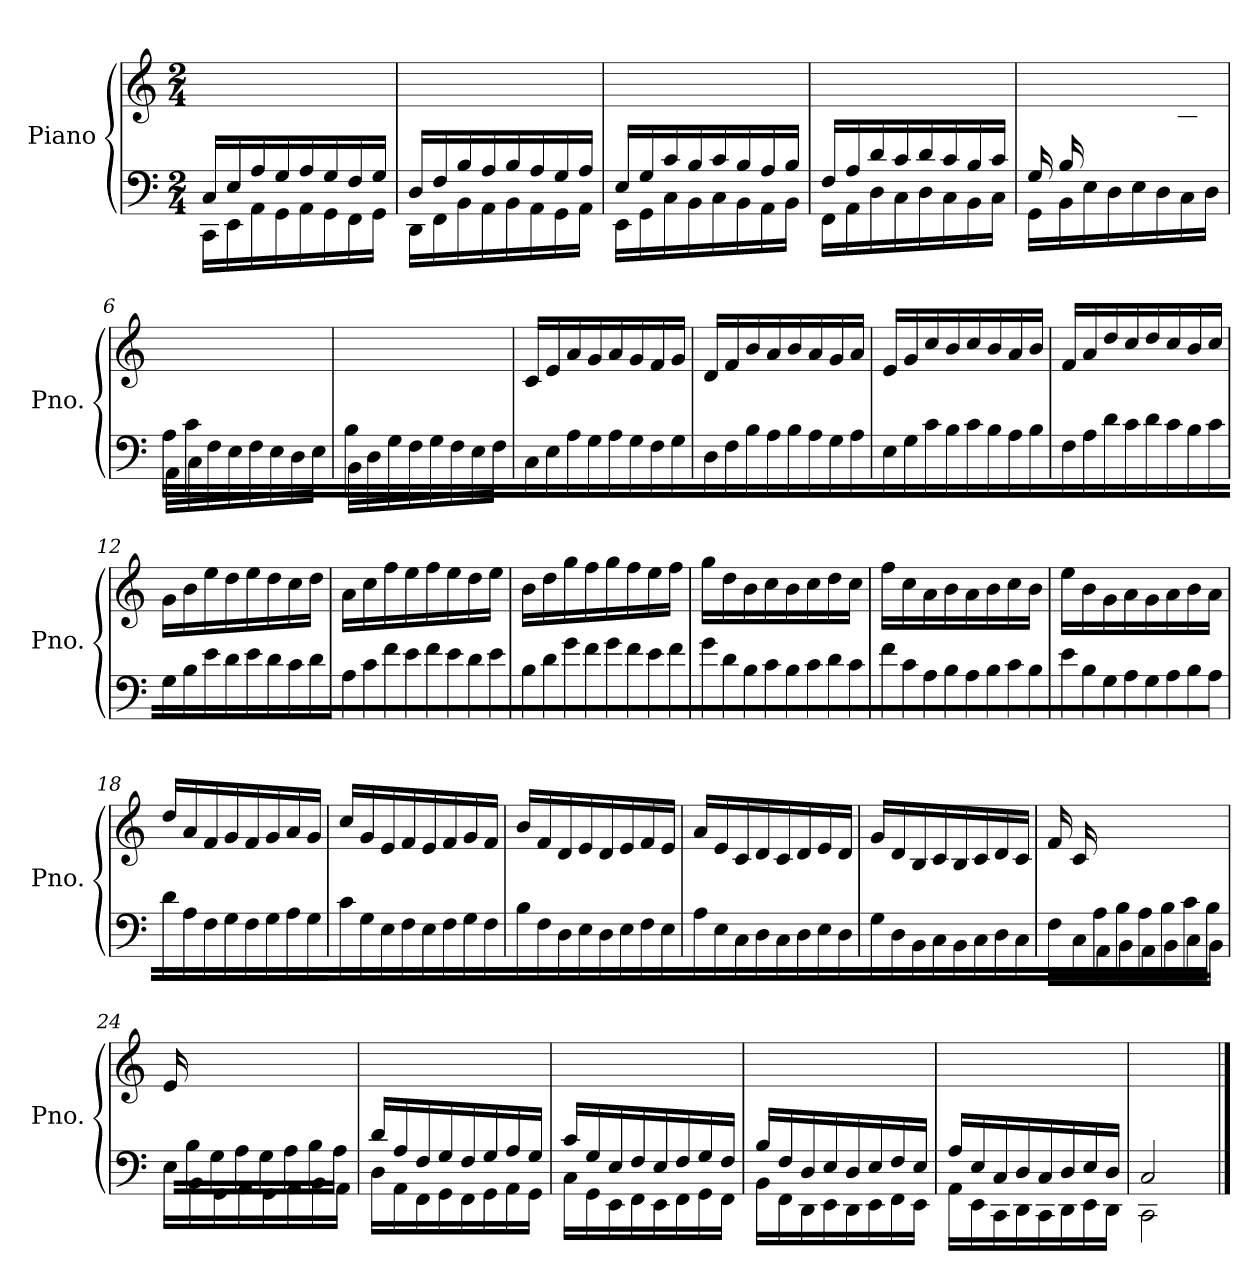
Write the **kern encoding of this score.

**kern	**kern
*part1	*part1
*staff2	*staff1
*I"Piano	*
*I'Pno.	*
*clefF4	*clefG2
*k[]	*k[]
*M2/4	*M2/4
=1	=1
*^	*
16C/LL	16CC<\LL	2ryy
16E/	16EE<\	.
16A/	16AA<\	.
16G/	16GG<\	.
16A/	16AA<\	.
16G/	16GG<\	.
16F/	16FF<\	.
16G/JJ	16GG<\JJ	.
=2	=2	=2
16D/LL	16DD<\LL	2ryy
16F/	16FF<\	.
16B/	16BB<\	.
16A/	16AA\	.
16B/	16BB\	.
16A/	16AA\	.
16G/	16GG\	.
16A/JJ	16AA\JJ	.
=3	=3	=3
16E/LL	16EE<\LL	2ryy
16G/	16GG<\	.
16c/	16C<\	.
16B/	16BB\	.
16c/	16C\	.
16B/	16BB\	.
16A/	16AA\	.
16B/JJ	16BB\JJ	.
=4	=4	=4
16F/LL	16FF<\LL	2ryy
16A/	16AA<\	.
16d/	16D<\	.
16c/	16C\	.
16d/	16D\	.
16c/	16C\	.
16B/	16BB\	.
16c/JJ	16C\JJ	.
=5	=5	=5
16G/LL	16GG<\LL	8ryy
16B/	16BB<\	.
4.ryy	16E<\	16e/
.	16D\	16d/
.	16E\	16e/
.	16D\	16d/
.	16C\	16c/
.	16D\JJ	16d/JJ
=6	=6	=6
16A/LL	16AA<\LL	8ryy
16c/	16C<\	.
4.ryy	16F\	16f/
.	16E\	16e/
.	16F\	16f/
.	16E\	16e/
.	16D\	16d/
.	16E\JJ	16e/JJ
=7	=7	=7
16B/LL	16BB<\LL	16ryy
4..ryy	16D<\	16d/
.	16G\	16g/
.	16F\	16f/
.	16G\	16g/
.	16F\	16f/
.	16E\	16e/
.	16F\JJ	16f/JJ
*v	*v	*
=8	=8
16C<\LL	16c/LL
16E<\	16e/
16A\	16a/
16G\	16g/
16A\	16a/
16G\	16g/
16F\	16f/
16G\JJ	16g/JJ
=9	=9
16D<\LL	16d/LL
16F<\	16f/
16B\	16b/
16A\	16a/
16B\	16b/
16A\	16a/
16G\	16g/
16A\JJ	16a/JJ
=10	=10
16E<\LL	16e/LL
16G<\	16g/
16c\	16cc/
16B\	16b/
16c\	16cc/
16B\	16b/
16A\	16a/
16B\JJ	16b/JJ
=11	=11
16F<\LL	16f/LL
16A<\	16a/
16d\	16dd/
16c\	16cc/
16d\	16dd/
16c\	16cc/
16B\	16b/
16c\JJ	16cc/JJ
=12	=12
16G<\LL	16g\LL
16B<\	16b\
16e\	16ee\
16d\	16dd\
16e\	16ee\
16d\	16dd\
16c\	16cc\
16d\JJ	16dd\JJ
=13	=13
16A<\LL	16a\LL
16c<\	16cc\
16f\	16ff\
16e\	16ee\
16f\	16ff\
16e\	16ee\
16d\	16dd\
16e\JJ	16ee\JJ
=14	=14
16B<\LL	16b\LL
16d<\	16dd\
16g\	16gg\
16f\	16ff\
16g\	16gg\
16f\	16ff\
16e\	16ee\
16f\JJ	16ff\JJ
=15	=15
16g<\LL	16gg\LL
16d<\	16dd\
16B<\	16b\
16c<\	16cc\
16B<\	16b\
16c<\	16cc\
16d<\	16dd\
16c<\JJ	16cc\JJ
=16	=16
16f<\LL	16ff\LL
16c<\	16cc\
16A<\	16a\
16B\	16b\
16A\	16a\
16B\	16b\
16c\	16cc\
16B\JJ	16b\JJ
=17	=17
16e<\LL	16ee\LL
16B<\	16b\
16G<\	16g\
16A\	16a\
16G\	16g\
16A\	16a\
16B\	16b\
16A\JJ	16a\JJ
=18	=18
16d<\LL	16dd/LL
16A<\	16a/
16F<\	16f/
16G\	16g/
16F\	16f/
16G\	16g/
16A\	16a/
16G\JJ	16g/JJ
=19	=19
16c<\LL	16cc/LL
16G<\	16g/
16E<\	16e/
16F\	16f/
16E\	16e/
16F\	16f/
16G\	16g/
16F\JJ	16f/JJ
=20	=20
16B<\LL	16b/LL
16F<\	16f/
16D\	16d/
16E\	16e/
16D\	16d/
16E\	16e/
16F\	16f/
16E\JJ	16e/JJ
=21	=21
16A<\LL	16a/LL
16E<\	16e/
16C\	16c/
16D\	16d/
16C\	16c/
16D\	16d/
16E\	16e/
16D\JJ	16d/JJ
=22	=22
16G<\LL	16g/LL
16D<\	16d/
16BB\	16B/
16C\	16c/
16BB\	16B/
16C\	16c/
16D\	16d/
16C\JJ	16c/JJ
=23	=23
*^	*
8ryy	16F<\LL	16f/LL
.	16C<\	16c/
16A/	16AA\	4.ryy
16B/	16BB\	.
16A/	16AA\	.
16B/	16BB\	.
16c/	16C\	.
16B/JJ	16BB\JJ	.
=24	=24	=24
16ryy	16E<\LL	16e/LL
16B/	16BB<\	4..ryy
16G/	16GG\	.
16A/	16AA\	.
16G/	16GG\	.
16A/	16AA\	.
16B/	16BB\	.
16A/JJ	16AA\JJ	.
=25	=25	=25
16d/LL	16D<\LL	2ryy
16A/	16AA<\	.
16F/	16FF\	.
16G/	16GG\	.
16F/	16FF\	.
16G/	16GG\	.
16A/	16AA\	.
16G/JJ	16GG\JJ	.
=26	=26	=26
16c/LL	16C<\LL	2ryy
16G/	16GG<\	.
16E/	16EE\	.
16F/	16FF\	.
16E/	16EE\	.
16F/	16FF\	.
16G/	16GG\	.
16F/JJ	16FF\JJ	.
=27	=27	=27
16B/LL	16BB<\LL	2ryy
16F/	16FF<\	.
16D/	16DD\	.
16E/	16EE\	.
16D/	16DD\	.
16E/	16EE\	.
16F/	16FF\	.
16E/JJ	16EE\JJ	.
=28	=28	=28
16A/LL	16AA<\LL	2ryy
16E/	16EE<\	.
16C/	16CC\	.
16D/	16DD\	.
16C/	16CC\	.
16D/	16DD\	.
16E/	16EE\	.
16D/JJ	16DD\JJ	.
=29	=29	=29
2C/	2CC\	2ryy
*v	*v	*
==	==
*-	*-
